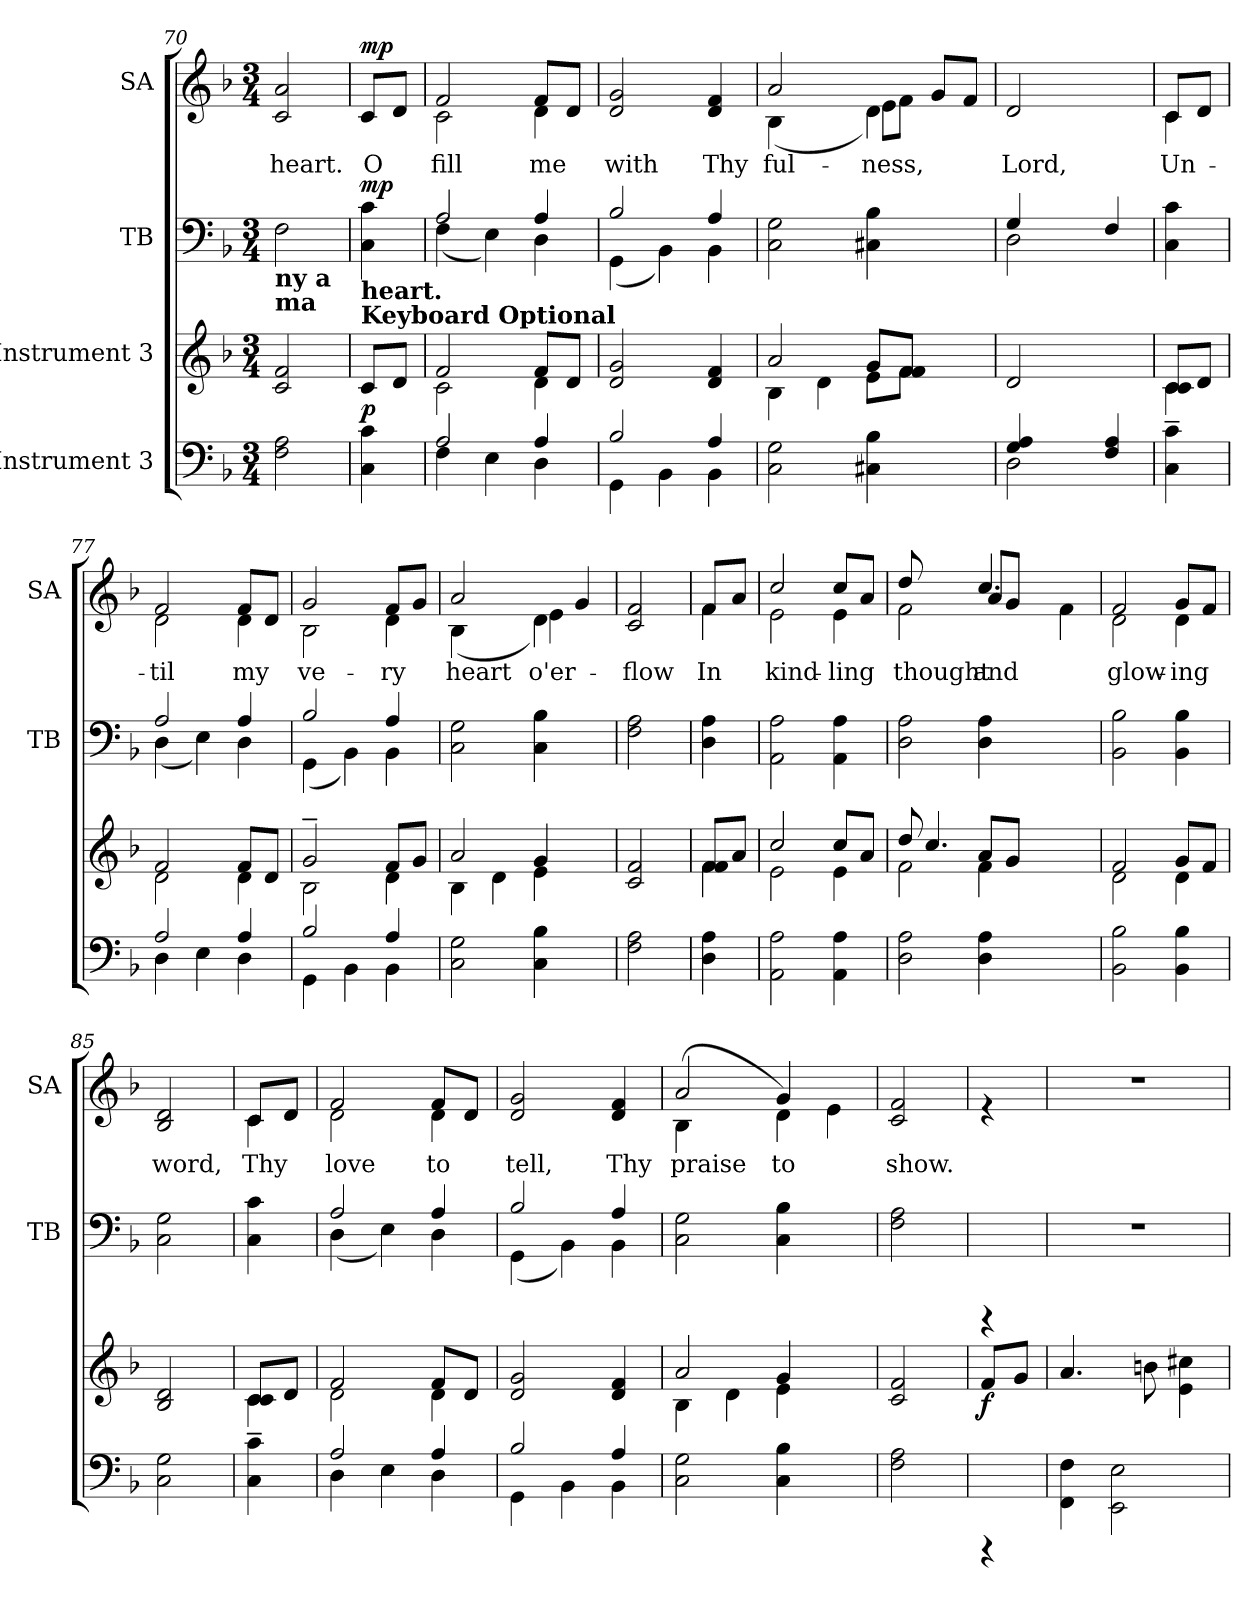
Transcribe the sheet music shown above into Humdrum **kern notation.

**kern	**dynam	**kern	**dynam	**kern	**dynam	**kern	**text	**dynam
*part4	*part4	*part3	*part3	*part2	*part2	*part1	*part1	*part1
*staff4	*staff4	*staff3	*staff3	*staff2	*staff2	*staff1	*staff1	*staff1
*I"Instrument 3	*	*I"Instrument 3	*	*I"TB	*	*I"SA	*	*
*	*	*	*	*I'TB	*	*I'SA	*	*
*clefF4	*	*clefG2	*	*clefF4	*	*clefG2	*	*
*k[b-]	*	*k[b-]	*	*k[b-]	*	*k[b-]	*	*
*F:	*	*F:	*	*F:	*	*F:	*	*
*M3/4	*	*M3/4	*	*M3/4	*	*M3/4	*	*
=70	=70	=70	=70	=70	=70	=70	=70	=70
!	!	!	!	!LO:TX:b:B:t=ny a	!	!	!	!
!	!	!	!	!LO:TX:b:B:t=ma	!	!	!	!
!	!	!	!	!	!	!	!LO:LY:b	!
2A\ 2F\	.	2c/ 2f/	.	2F\	.	2a/ 2c/	heart.	.
!!LO:LB:g=z
=71	=71	=71	=71	=71	=71	=71	=71	=71
!	!	!	!	!LO:TX:b:B:t=heart.	!	!	!	!
!	!	!LO:TX:a:B:t=Keyboard Optional	!	!	!	!	!	!
!	!LO:DY:a	!	!	!	!LO:DY:a	!	!LO:LY:b	!LO:DY:a
4C\ 4c\	p	8c/L	.	4c\ 4C\	mp	8c/L	O	mp
!	!	!	!	!	!	!	!LO:LY:b	!
.	.	8d/J	.	.	.	8d/J	.	.
=72	=72	=72	=72	=72	=72	=72	=72	=72
*^	*	*^	*	*^	*	*^	*	*
!	!	!	!	!	!	!	!	!	!	!	!LO:LY:b	!
2A/	4F\	.	2f/	2c\	.	2A/	(<4F\	.	2f/	2c\	fill	.
.	4E\	.	.	.	.	.	4E\)	.	.	.	.	.
!	!	!	!	!	!	!	!	!	!	!	!LO:LY:b	!
4A/	4D\	.	8f/L	4d\	.	4A/	4D\	.	4d\	8f/L	me	.
!	!	!	!	!	!	!	!	!	!	!	!LO:LY:b	!
.	.	.	8d/J	.	.	.	.	.	.	8d/J	.	.
*	*	*	*v	*v	*	*	*	*	*	*	*	*
=73	=73	=73	=73	=73	=73	=73	=73	=73	=73	=73	=73
!	!	!	!	!	!	!	!	!	!	!LO:LY:b	!
*	*	*	*	*	*	*	*	*v	*v	*	*
2B-/	4GG\	.	2d/ 2g/	.	2B-/	(<4GG\	.	2g/ 2d/	with	.
.	4BB-\	.	.	.	.	4BB-\)	.	.	.	.
!	!	!	!	!	!	!	!	!	!LO:LY:b	!
4A/	4BB-\	.	4f/ 4d/	.	4A/	4BB-\	.	4f/ 4d/	Thy	.
=74	=74	=74	=74	=74	=74	=74	=74	=74	=74	=74
*	*	*	*^	*	*	*	*	*^	*	*
!	!	!	!	!	!	!	!	!	!	!	!LO:LY:b	!
*v	*v	*	*	*	*	*v	*v	*	*	*	*	*
2G\ 2C\	.	2a/	4B-\	.	2G\ 2C\	.	2a/	(<4B-\	ful-	.
.	.	.	4d\	.	.	.	.	4ryy	.	.
!	!	!	!	!	!	!	!	!	!LO:LY:b	!
!	!	!	!	!	!	!	!	!	!LO:LY:b	!
4B-\ 4C#X\	.	8g/L	8e\L	.	4B-\ 4C#X\	.	4d\)	8e\L	-ness,	.
!	!	!	!	!	!	!	!	!	!LO:LY:b	!
.	.	8f/ 8f/J	8f\J	.	.	.	.	8f\J	.	.
4ryy	.	4ryy	4ryy	.	4ryy	.	8g/L	4ryy	.	.
.	.	.	.	.	.	.	8f/J	.	.	.
*	*	*v	*v	*	*	*	*v	*v	*	*
=75	=75	=75	=75	=75	=75	=75	=75	=75
*^	*	*	*	*^	*	*	*	*
!	!	!	!	!	!	!	!	!	!LO:LY:b	!
2D\	4G/ 4A/	.	2d/	.	2D\	4G/	.	2d/	Lord,	.
.	2ryy	.	.	.	.	2ryy	.	.	.	.
4F/ 4A/	.	.	4ryy	.	4F/	.	.	4ryy	.	.
*v	*v	*	*	*	*v	*v	*	*	*	*
!!LO:PB:g=z
=76	=76	=76	=76	=76	=76	=76	=76	=76
*	*	*^	*	*	*	*^	*	*
!	!	!	!	!	!	!	!	!	!LO:LY:b	!
4c\~> 4C\~>	.	8c/ 8c/L	4c\	.	4C\ 4c\	.	4c\	8c/L	Un-	.
!	!	!	!	!	!	!	!	!	!LO:LY:b	!
.	.	8d/J	.	.	.	.	.	8d/J	--	.
=77	=77	=77	=77	=77	=77	=77	=77	=77	=77	=77
*^	*	*	*	*	*^	*	*	*	*	*
!	!	!	!	!	!	!	!	!	!	!	!LO:LY:b	!
2A/	4D\	.	2f/	2d\	.	2A/	(<4D\	.	2f/	2d\	-til	.
.	4E\	.	.	.	.	.	4E\)	.	.	.	.	.
!	!	!	!	!	!	!	!	!	!	!	!LO:LY:b	!
4A/	4D\	.	8f/L	4d\	.	4A/	4D\	.	4d\	8f/L	my	.
!	!	!	!	!	!	!	!	!	!	!	!LO:LY:b	!
.	.	.	8d/J	.	.	.	.	.	.	8d/J	.	.
=78	=78	=78	=78	=78	=78	=78	=78	=78	=78	=78	=78	=78
!	!	!	!	!	!	!	!	!	!	!	!LO:LY:b	!
2B-/	4GG\	.	2g~</	2B-\	.	2B-/	(<4GG\	.	2B-\	2g/	ve-	.
.	4BB-\	.	.	.	.	.	4BB-\)	.	.	.	.	.
!	!	!	!	!	!	!	!	!	!	!	!LO:LY:b	!
4A/	4BB-\	.	8f/L	4d\	.	4A/	4BB-\	.	4d\	8f/L	-ry	.
!	!	!	!	!	!	!	!	!	!	!	!LO:LY:b	!
.	.	.	8g/J	.	.	.	.	.	.	8g/J	.	.
*v	*v	*	*	*	*	*v	*v	*	*	*	*	*
=79	=79	=79	=79	=79	=79	=79	=79	=79	=79	=79
!	!	!	!	!	!	!	!	!	!LO:LY:b	!
2C\ 2G\	.	2a/	4B-\	.	2G\ 2C\	.	2a/	(<4B-\	heart	.
.	.	.	4d\	.	.	.	.	4ryy	.	.
!	!	!	!	!	!	!	!	!	!LO:LY:b	!
!	!	!	!	!	!	!	!	!	!LO:LY:b	!
4C\ 4B-\	.	4g/	4e\	.	4C\ 4B-\	.	4d\)	4e\	o'er-	.
4ryy	.	4ryy	4ryy	.	4ryy	.	4g/	4ryy	.	.
=80	=80	=80	=80	=80	=80	=80	=80	=80	=80	=80
!	!	!	!	!	!	!	!	!	!LO:LY:b	!
*	*	*v	*v	*	*	*	*v	*v	*	*
2A\ 2F\	.	2c/ 2f/	.	2A\ 2F\	.	2f/ 2c/	-flow	.
!!LO:LB:g=z
=81	=81	=81	=81	=81	=81	=81	=81	=81
*	*	*^	*	*	*	*^	*	*
!	!	!	!	!	!	!	!	!	!LO:LY:b	!
4D\ 4A\	.	8f/ 8f/L	4f\	.	4A\ 4D\	.	4f\	8f/L	In	.
!	!	!	!	!	!	!	!	!	!LO:LY:b	!
.	.	8a/J	.	.	.	.	.	8a/J	.	.
=82	=82	=82	=82	=82	=82	=82	=82	=82	=82	=82
!	!	!	!	!	!	!	!	!	!LO:LY:b	!
2AA\ 2A\	.	2cc/	2e\	.	2A\ 2AA\	.	2cc/	2e\	kind-	.
!	!	!	!	!	!	!	!	!	!LO:LY:b	!
4A\ 4AA\	.	8cc/L	4e\	.	4A\ 4AA\	.	4e\	8cc/L	-ling	.
!	!	!	!	!	!	!	!	!	!LO:LY:b	!
.	.	8a/J	.	.	.	.	.	8a/J	.	.
=83	=83	=83	=83	=83	=83	=83	=83	=83	=83	=83
!	!	!	!	!	!	!	!	!	!LO:LY:b	!
2D\ 2A\	.	8dd/	2f\	.	2A\ 2D\	.	2f\	8dd/	thought	.
.	.	4.cc/	.	.	.	.	.	4.ryy	.	.
!	!	!	!	!	!	!	!	!	!LO:LY:b	!
!	!	!	!	!	!	!	!	!	!LO:LY:b	!
4A\ 4D\	.	8a/L	4f\	.	4A\ 4D\	.	4.cc/	8a/L	and	.
!	!	!	!	!	!	!	!	!	!LO:LY:b	!
.	.	8g/J	.	.	.	.	.	8g/J	.	.
4.ryy	.	4.ryy	4.ryy	.	4.ryy	.	.	4.ryy	.	.
.	.	.	.	.	.	.	4f\	.	.	.
=84	=84	=84	=84	=84	=84	=84	=84	=84	=84	=84
!	!	!	!	!	!	!	!	!	!LO:LY:b	!
2B-\ 2BB-\	.	2f/	2d\	.	2BB-\ 2B-\	.	2d\	2f/	glow-	.
!	!	!	!	!	!	!	!	!	!LO:LY:b	!
4BB-\ 4B-\	.	8g/L	4d\	.	4BB-\ 4B-\	.	4d\	8g/L	-ing	.
!	!	!	!	!	!	!	!	!	!LO:LY:b	!
.	.	8f/J	.	.	.	.	.	8f/J	.	.
*	*	*v	*v	*	*	*	*	*	*	*
=85	=85	=85	=85	=85	=85	=85	=85	=85	=85
!	!	!	!	!	!	!	!	!LO:LY:b	!
*	*	*	*	*	*	*v	*v	*	*
2G\ 2C\	.	2B-/ 2d/	.	2G\ 2C\	.	2d/ 2B-/	word,	.
!!LO:PB:g=z
=86	=86	=86	=86	=86	=86	=86	=86	=86
*	*	*^	*	*	*	*^	*	*
!	!	!	!	!	!	!	!	!	!LO:LY:b	!
4c\~> 4C\~>	.	8c/ 8c/L	4c\	.	4C\ 4c\	.	4c\	8c/L	Thy	.
!	!	!	!	!	!	!	!	!	!LO:LY:b	!
.	.	8d/J	.	.	.	.	.	8d/J	.	.
=87	=87	=87	=87	=87	=87	=87	=87	=87	=87	=87
*^	*	*	*	*	*^	*	*	*	*	*
!	!	!	!	!	!	!	!	!	!	!	!LO:LY:b	!
2A/	4D\	.	2f/	2d\	.	2A/	(<4D\	.	2f/	2d\	love	.
.	4E\	.	.	.	.	.	4E\)	.	.	.	.	.
!	!	!	!	!	!	!	!	!	!	!	!LO:LY:b	!
4A/	4D\	.	8f/L	4d\	.	4A/	4D\	.	4d\	8f/L	to	.
!	!	!	!	!	!	!	!	!	!	!	!LO:LY:b	!
.	.	.	8d/J	.	.	.	.	.	.	8d/J	.	.
*	*	*	*v	*v	*	*	*	*	*	*	*	*
=88	=88	=88	=88	=88	=88	=88	=88	=88	=88	=88	=88
!	!	!	!	!	!	!	!	!	!	!LO:LY:b	!
*	*	*	*	*	*	*	*	*v	*v	*	*
2B-/	4GG\	.	2d/ 2g/	.	2B-/	(<4GG\	.	2g/ 2d/	tell,	.
.	4BB-\	.	.	.	.	4BB-\)	.	.	.	.
!	!	!	!	!	!	!	!	!	!LO:LY:b	!
4A/	4BB-\	.	4d/ 4f/	.	4A/	4BB-\	.	4d/ 4f/	Thy	.
=89	=89	=89	=89	=89	=89	=89	=89	=89	=89	=89
*	*	*	*^	*	*	*	*	*^	*	*
!	!	!	!	!	!	!	!	!	!	!	!LO:LY:b	!
*v	*v	*	*	*	*	*v	*v	*	*	*	*	*
2C\ 2G\	.	2a/	4B-\	.	2G\ 2C\	.	2a/	(<4B-\	praise	.
.	.	.	4d\	.	.	.	.	4ryy	.	.
!	!	!	!	!	!	!	!	!	!LO:LY:b	!
!	!	!	!	!	!	!	!	!	!LO:LY:b	!
4C\ 4B-\	.	4g/	4e\	.	4B-\ 4C\	.	4d\)	4g/	to	.
4ryy	.	4ryy	4ryy	.	4ryy	.	4e\	4ryy	.	.
=90	=90	=90	=90	=90	=90	=90	=90	=90	=90	=90
!	!	!	!	!	!	!	!	!	!LO:LY:b	!
*	*	*v	*v	*	*	*	*v	*v	*	*
2F\ 2A\	.	2c/ 2f/	.	2A\ 2F\	.	2f/ 2c/	show.	.
!!LO:LB:g=z
=91	=91	=91	=91	=91	=91	=91	=91	=91
!	!	!	!LO:DY:b	!	!	!	!	!
4rCCC	.	8f/L	f	4rBBBB	.	4re	.	.
.	.	8g/J	.	.	.	.	.	.
=92	=92	=92	=92	=92	=92	=92	=92	=92
4F\ 4FF\	.	4.a/	.	2.r	.	2.r	.	.
2EE\ 2E\	.	.	.	.	.	.	.	.
.	.	8bn\	.	.	.	.	.	.
.	.	4e\ 4cc#X\	.	.	.	.	.	.
=	=	=	=	=	=	=	=	=
*-	*-	*-	*-	*-	*-	*-	*-	*-
